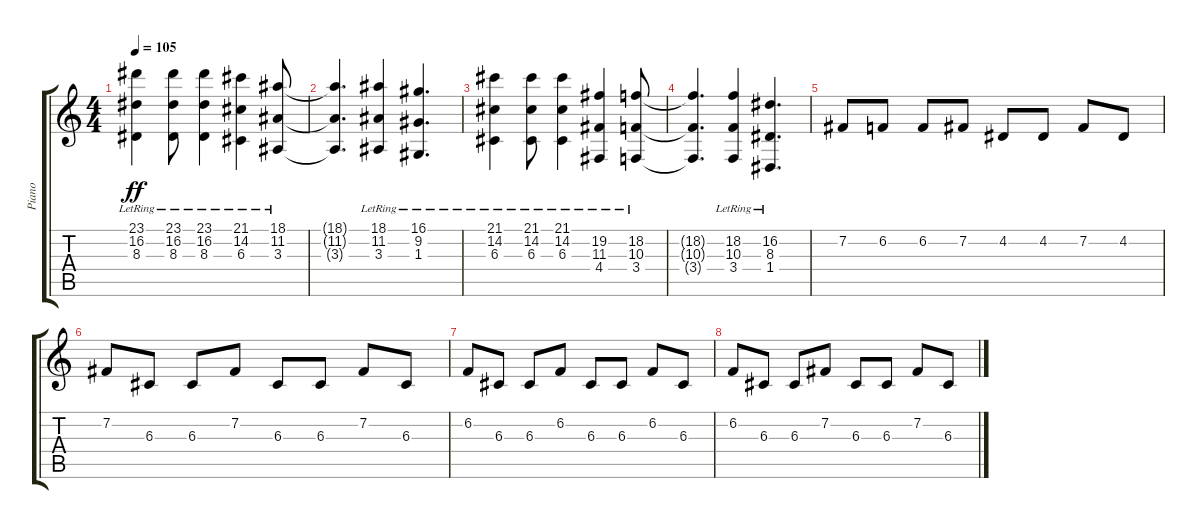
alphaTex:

\track ("Piano" "Piano") {instrument brightacousticpiano}
\staff {score tabs}
\tuning (E4 B3 G3 D3 A2 E2) {hide}
\ts (4 4)
\tempo 105
\clef g2
\ks c
(23.1{lr} 16.2 8.3{lr}).4{dy ff} (23.1 16.2 8.3{lr}).8 (23.1{lr} 16.2 8.3{lr}).4 (21.1{lr} 14.2 6.3{lr}).4 (18.1{lr} 11.2 3.3{lr}).8 |
(18.1{t} 11.2{t} 3.3{t}).4{d} (18.1{lr} 11.2 3.3{lr}).4 (16.1{lr} 9.2 1.3{lr}).4{d} |
(21.1{lr} 14.2 6.3{lr}).4 (21.1 14.2 6.3{lr}).8 (21.1{lr} 14.2 6.3{lr}).4 (19.2 11.3 4.4{lr}).4 (18.2{lr} 10.3 3.4{lr}).8 |
(18.2{t} 10.3{t} 3.4{t}).4{d} (18.2{lr} 10.3 3.4{lr}).4 (16.2{lr} 8.3 1.4{lr}).4{d} |
7.2.8 6.2.8 6.2.8 7.2.8 4.2.8 4.2.8 7.2.8 4.2.8 |
7.2.8 6.3.8 6.3.8 7.2.8 6.3.8 6.3.8 7.2.8 6.3.8 |
6.2.8 6.3.8 6.3.8 6.2.8 6.3.8 6.3.8 6.2.8 6.3.8 |
6.2.8 6.3.8 6.3.8 7.2.8 6.3.8 6.3.8 7.2.8 6.3.8
